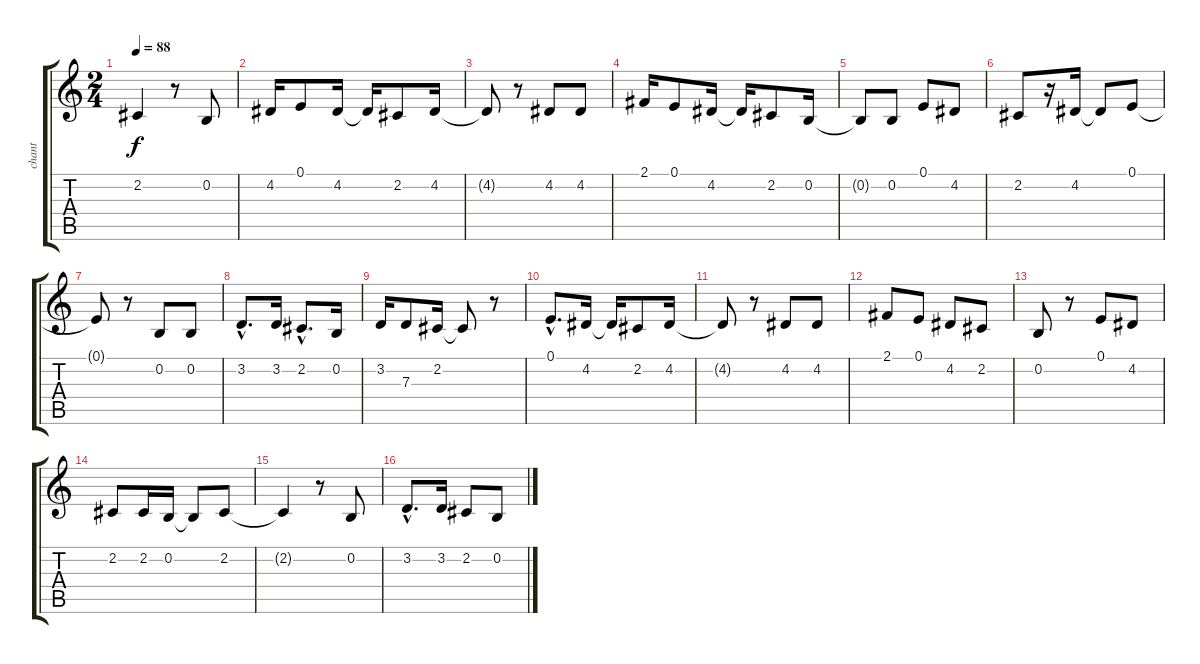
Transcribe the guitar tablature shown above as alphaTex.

\track ("chant" "chant") {instrument acousticgrandpiano}
\staff {score tabs}
\tuning (E4 B3 G3 D3 A2 E2) {hide}
\ts (2 4)
\tempo 88
\clef g2
\ks c
2.2.4{dy f} r.8 0.2.8 |
4.2.16 0.1.8 4.2.16 4.2{t}.16 2.2.8 4.2.16 |
4.2{t}.8 r.8 4.2.8 4.2.8 |
2.1.16 0.1.8 4.2.16 4.2{t}.16 2.2.8 0.2.16 |
0.2{t}.8 0.2.8 0.1.8 4.2.8 |
2.2.8 r.16 4.2.16 4.2{t}.8 0.1.8 |
0.1{t}.8 r.8 0.2.8 0.2.8 |
3.2{hac}.8{d} 3.2.16 2.2{hac}.8{d} 0.2.16 |
3.2.16 7.3.8 2.2.16 2.2{t}.8 r.8 |
0.1{hac}.8{d} 4.2.16 4.2{t}.16 2.2.8 4.2.16 |
4.2{t}.8 r.8 4.2.8 4.2.8 |
2.1.8 0.1.8 4.2.8 2.2.8 |
0.2.8 r.8 0.1.8 4.2.8 |
2.2.8 2.2.16 0.2.16 0.2{t}.8 2.2.8 |
2.2{t}.4 r.8 0.2.8 |
3.2{hac}.8{d} 3.2.16 2.2.8 0.2.8
